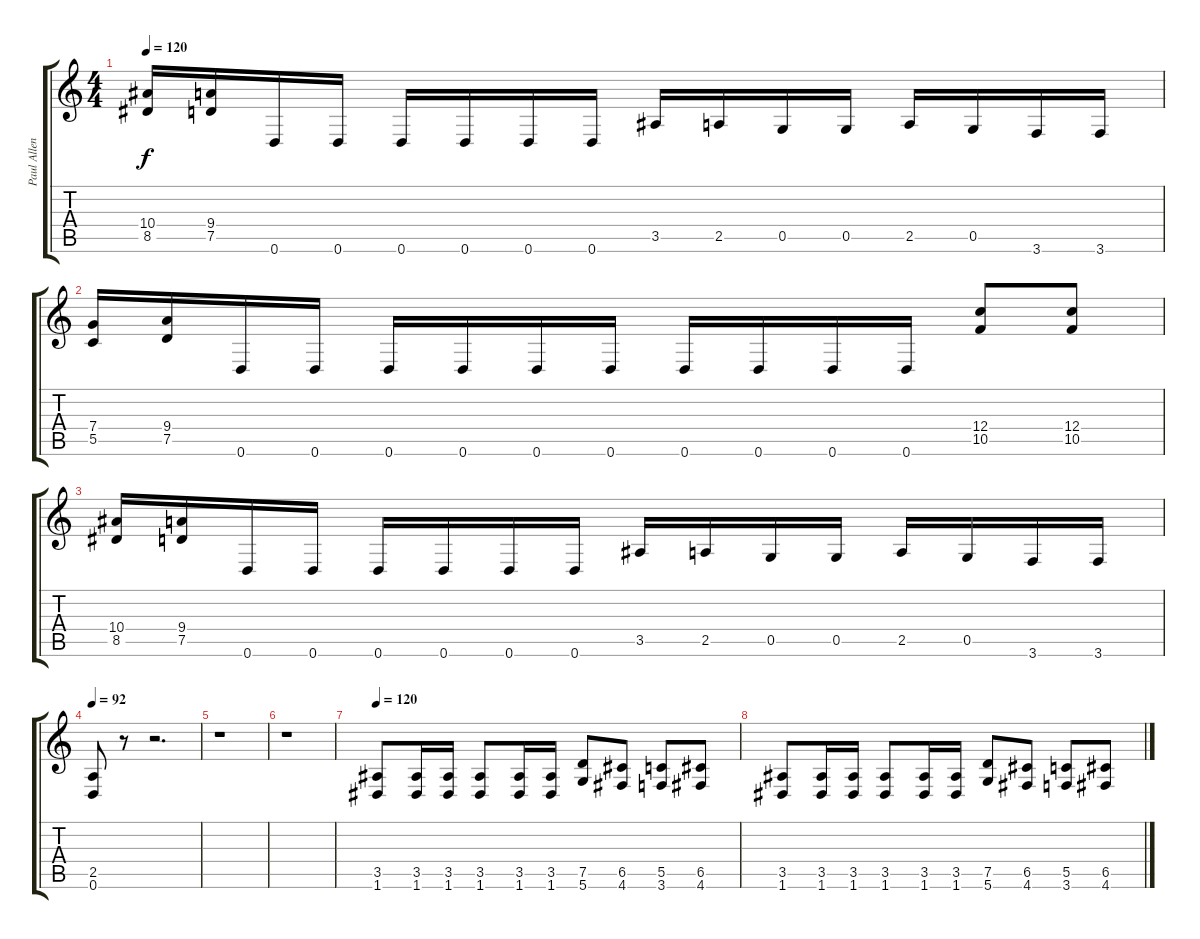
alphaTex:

\track ("Paul Allender (Guitar)" "Paul Allen") {instrument overdrivenguitar}
\staff {score tabs}
\tuning (D4 A3 F3 C3 G2 D2) {hide}
\ts (4 4)
\tempo 120
\clef g2
\ks c
(10.4 8.5).16{dy f} (9.4 7.5).16 0.6.16 0.6.16 0.6.16 0.6.16 0.6.16 0.6.16 3.5.16 2.5.16 0.5.16 0.5.16 2.5.16 0.5.16 3.6.16 3.6.16 |
(7.4 5.5).16 (9.4 7.5).16 0.6.16 0.6.16 0.6.16 0.6.16 0.6.16 0.6.16 0.6.16 0.6.16 0.6.16 0.6.16 (12.4 10.5).8 (12.4 10.5).8 |
(10.4 8.5).16 (9.4 7.5).16 0.6.16 0.6.16 0.6.16 0.6.16 0.6.16 0.6.16 3.5.16 2.5.16 0.5.16 0.5.16 2.5.16 0.5.16 3.6.16 3.6.16 |
\tempo 92
(2.5 0.6).8 r.8 r.2{d} |
r.1 |
r.1 |
\tempo 120
(3.5 1.6).8 (3.5 1.6).16 (3.5 1.6).16 (3.5 1.6).8 (3.5 1.6).16 (3.5 1.6).16 (7.5 5.6).8 (6.5 4.6).8 (5.5 3.6).8 (6.5 4.6).8 |
(3.5 1.6).8 (3.5 1.6).16 (3.5 1.6).16 (3.5 1.6).8 (3.5 1.6).16 (3.5 1.6).16 (7.5 5.6).8 (6.5 4.6).8 (5.5 3.6).8 (6.5 4.6).8
